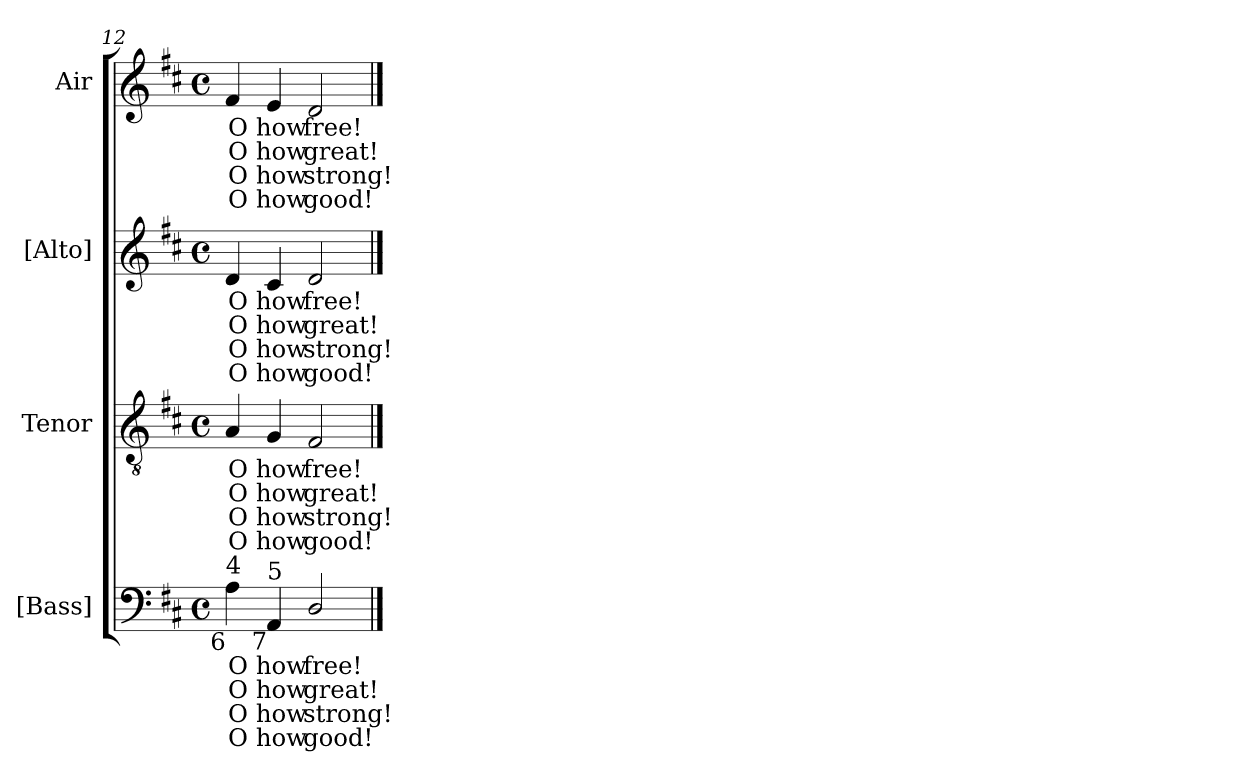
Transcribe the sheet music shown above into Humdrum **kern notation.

**kern	**text	**text	**text	**text	**kern	**text	**text	**text	**text	**kern	**text	**text	**text	**text	**kern	**text	**text	**text	**text
*part4	*part4	*part4	*part4	*part4	*part3	*part3	*part3	*part3	*part3	*part2	*part2	*part2	*part2	*part2	*part1	*part1	*part1	*part1	*part1
*staff4	*staff4	*staff4	*staff4	*staff4	*staff3	*staff3	*staff3	*staff3	*staff3	*staff2	*staff2	*staff2	*staff2	*staff2	*staff1	*staff1	*staff1	*staff1	*staff1
*I"[Bass]	*	*	*	*	*I"Tenor	*	*	*	*	*I"[Alto]	*	*	*	*	*I"Air	*	*	*	*
*I'B.	*	*	*	*	*I'T.	*	*	*	*	*I'A.	*	*	*	*	*	*	*	*	*
*clefF4	*	*	*	*	*clefGv2	*	*	*	*	*clefG2	*	*	*	*	*clefG2	*	*	*	*
*	*	*	*	*	*ITrd7c12	*	*	*	*	*	*	*	*	*	*	*	*	*	*
*k[f#c#]	*	*	*	*	*k[f#c#]	*	*	*	*	*k[f#c#]	*	*	*	*	*k[f#c#]	*	*	*	*
*D:	*	*	*	*	*D:	*	*	*	*	*D:	*	*	*	*	*D:	*	*	*	*
*M4/4	*	*	*	*	*M4/4	*	*	*	*	*M4/4	*	*	*	*	*M4/4	*	*	*	*
*met(c)	*	*	*	*	*met(c)	*	*	*	*	*met(c)	*	*	*	*	*met(c)	*	*	*	*
=12	=12	=12	=12	=12	=12	=12	=12	=12	=12	=12	=12	=12	=12	=12	=12	=12	=12	=12	=12
!	!LO:LY:b:color=#000000	!LO:LY:b:color=#000000	!LO:LY:b:color=#000000	!LO:LY:b:color=#000000	!	!	!	!	!	!	!	!	!	!	!	!	!	!	!
!	!	!	!	!	!	!LO:LY:b:color=#000000	!LO:LY:b:color=#000000	!LO:LY:b:color=#000000	!LO:LY:b:color=#000000	!	!	!	!	!	!	!	!	!	!
!	!	!	!	!	!	!	!	!	!	!	!LO:LY:b:color=#000000	!LO:LY:b:color=#000000	!LO:LY:b:color=#000000	!LO:LY:b:color=#000000	!	!	!	!	!
!LO:TX:b:rj:t=6	!	!	!	!	!	!	!	!	!	!	!	!	!	!	!	!	!	!	!
!LO:TX:t=4	!	!	!	!	!	!	!	!	!	!	!	!	!	!	!	!	!	!	!
!	!	!	!	!	!	!	!	!	!	!	!	!	!	!	!	!LO:LY:b:color=#000000	!LO:LY:b:color=#000000	!LO:LY:b:color=#000000	!LO:LY:b:color=#000000
4Ai\	O	O	O	O	4AAi/	O	O	O	O	4di/	O	O	O	O	4f#i/	O	O	O	O
!	!LO:LY:b:color=#000000	!LO:LY:b:color=#000000	!LO:LY:b:color=#000000	!LO:LY:b:color=#000000	!	!	!	!	!	!	!	!	!	!	!	!	!	!	!
!	!	!	!	!	!	!LO:LY:b:color=#000000	!LO:LY:b:color=#000000	!LO:LY:b:color=#000000	!LO:LY:b:color=#000000	!	!	!	!	!	!	!	!	!	!
!	!	!	!	!	!	!	!	!	!	!	!LO:LY:b:color=#000000	!LO:LY:b:color=#000000	!LO:LY:b:color=#000000	!LO:LY:b:color=#000000	!	!	!	!	!
!LO:TX:b:rj:t=7	!	!	!	!	!	!	!	!	!	!	!	!	!	!	!	!	!	!	!
!LO:TX:t=5	!	!	!	!	!	!	!	!	!	!	!	!	!	!	!	!	!	!	!
!	!	!	!	!	!	!	!	!	!	!	!	!	!	!	!	!LO:LY:b:color=#000000	!LO:LY:b:color=#000000	!LO:LY:b:color=#000000	!LO:LY:b:color=#000000
4AAi/	how	how	how	how	4GGi/	how	how	how	how	4c#i/	how	how	how	how	4ei/	how	how	how	how
!	!LO:LY:b:color=#000000	!LO:LY:b:color=#000000	!LO:LY:b:color=#000000	!LO:LY:b:color=#000000	!	!	!	!	!	!	!	!	!	!	!	!	!	!	!
!	!	!	!	!	!	!LO:LY:b:color=#000000	!LO:LY:b:color=#000000	!LO:LY:b:color=#000000	!LO:LY:b:color=#000000	!	!	!	!	!	!	!	!	!	!
!	!	!	!	!	!	!	!	!	!	!	!LO:LY:b:color=#000000	!LO:LY:b:color=#000000	!LO:LY:b:color=#000000	!LO:LY:b:color=#000000	!	!	!	!	!
!	!	!	!	!	!	!	!	!	!	!	!	!	!	!	!	!LO:LY:b:color=#000000	!LO:LY:b:color=#000000	!LO:LY:b:color=#000000	!LO:LY:b:color=#000000
2Di/	free!	great!	strong!	good!	2FF#i/	free!	great!	strong!	good!	2di/	free!	great!	strong!	good!	2di/	free!	great!	strong!	good!
==	==	==	==	==	==	==	==	==	==	==	==	==	==	==	==	==	==	==	==
*-	*-	*-	*-	*-	*-	*-	*-	*-	*-	*-	*-	*-	*-	*-	*-	*-	*-	*-	*-
